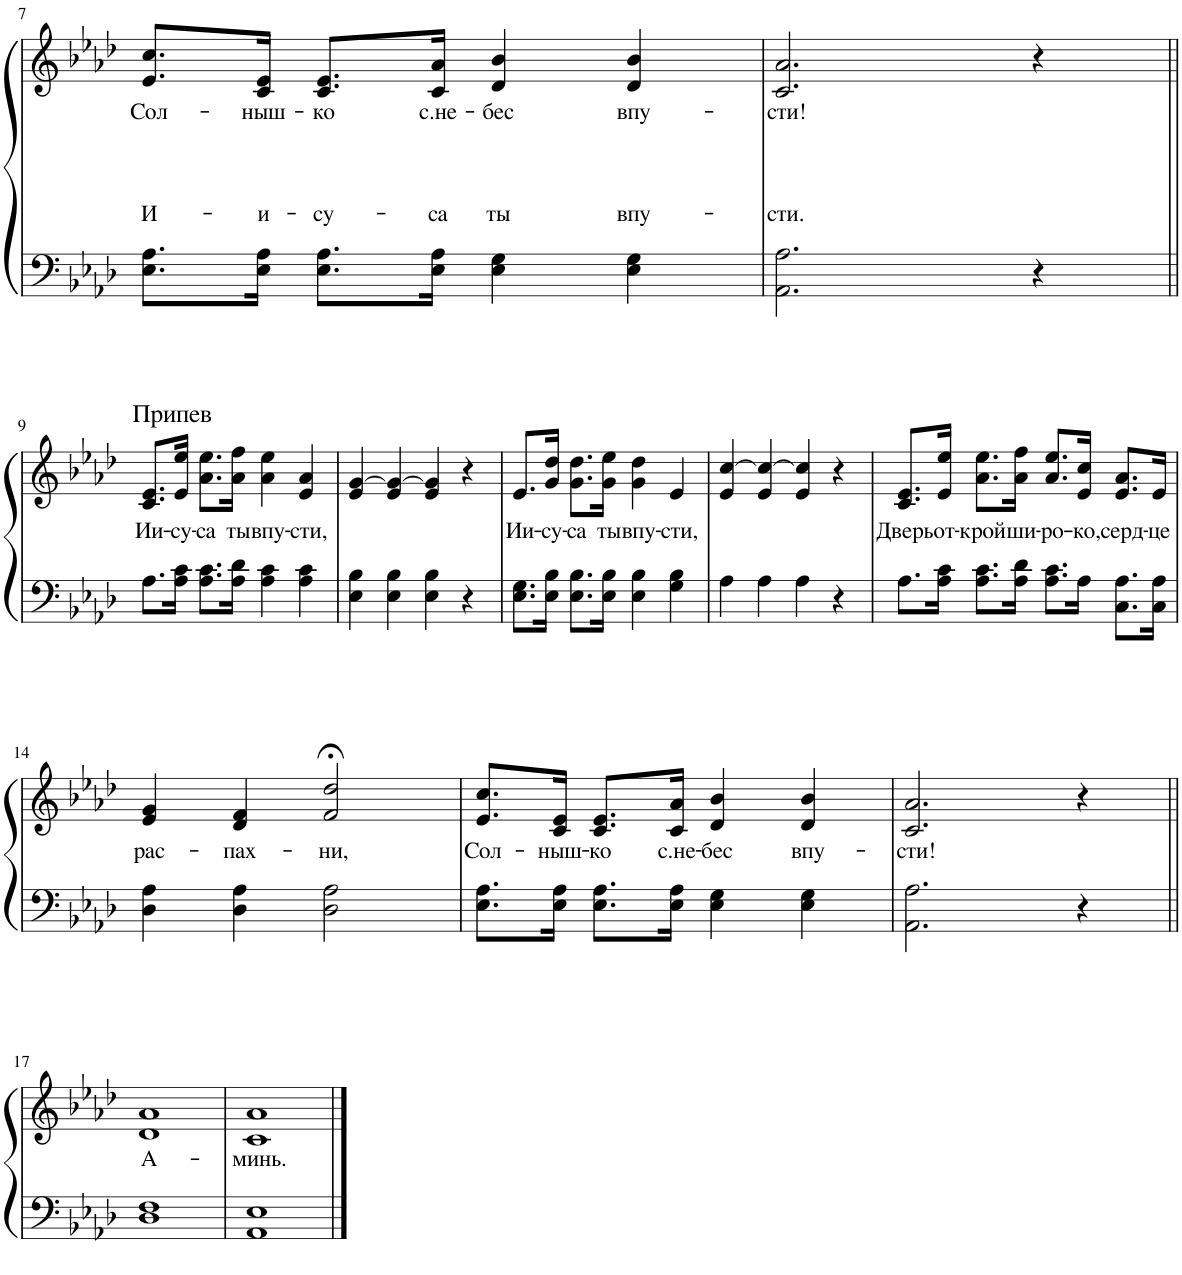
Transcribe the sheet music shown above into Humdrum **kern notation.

**kern	**kern	**text	**text	**text	**text	**text
*part1	*part1	*part1	*part1	*part1	*part1	*part1
*staff2	*staff1	*staff1	*staff1	*staff1	*staff1	*staff1
*I"Piano	*	*	*	*	*	*
*I'Pno.	*	*	*	*	*	*
!!LO:PB:g=z
*clefF4	*clefG2	*	*	*	*	*
*k[b-e-a-d-]	*k[b-e-a-d-]	*	*	*	*	*
*M4/4	*M4/4	*	*	*	*	*
=7	=7	=7	=7	=7	=7	=7
!	!	!LO:LY:b	!	!	!	!LO:LY:b
8.E-\ 8.A-\L	8.e-/ 8.cc/L	Сол-	.	.	.	И-
!	!	!LO:LY:b	!	!	!	!LO:LY:b
16E-\ 16A-\Jk	16c/ 16e-/Jk	-ныш-	.	.	.	-и-
!	!	!LO:LY:b	!	!	!	!LO:LY:b
8.E-\ 8.A-\L	8.c/ 8.e-/L	-ко	.	.	.	-су-
!	!	!LO:LY:b	!	!	!	!LO:LY:b
16E-\ 16A-\Jk	16c/ 16a-/Jk	с.не-	.	.	.	-са
!	!	!LO:LY:b	!	!	!	!LO:LY:b
4E-\ 4G\	4d-/ 4b-/	-бес	.	.	.	ты
!	!	!LO:LY:b	!	!	!	!LO:LY:b
4E-\ 4G\	4d-/ 4b-/	впу-	.	.	.	впу-
=8	=8	=8	=8	=8	=8	=8
!	!	!LO:LY:b	!	!	!	!LO:LY:b
2.AA-\ 2.A-\	2.c/ 2.a-/	-сти!	.	.	.	-сти.
4r	4r	.	.	.	.	.
!!LO:LB:g=z
=9||	=9||	=9||	=9||	=9||	=9||	=9||
!	!LO:TX:a:t=Припев	!	!	!	!	!
!	!	!LO:LY:b	!	!	!	!
8.A-\L	8.c/ 8.e-/L	Ии-	.	.	.	.
!	!	!LO:LY:b	!	!	!	!
16A-\ 16c\Jk	16e-/ 16ee-/Jk	-су-	.	.	.	.
!	!	!LO:LY:b	!	!	!	!
8.A-\ 8.c\L	8.a-\ 8.ee-\L	-са	.	.	.	.
!	!	!LO:LY:b	!	!	!	!
16A-\ 16d-\Jk	16a-\ 16ff\Jk	ты	.	.	.	.
!	!	!LO:LY:b	!	!	!	!
4A-\ 4c\	4a-\ 4ee-\	впу-	.	.	.	.
!	!	!LO:LY:b	!	!	!	!
4A-\ 4c\	4e-/ 4a-/	-сти,	.	.	.	.
=10	=10	=10	=10	=10	=10	=10
4E-\ 4B-\	4e-/ [4g/	.	.	.	.	.
4E-\ 4B-\	4e-/ 4g/_	.	.	.	.	.
4E-\ 4B-\	4e-/ 4g/]	.	.	.	.	.
4r	4r	.	.	.	.	.
=11	=11	=11	=11	=11	=11	=11
!	!	!LO:LY:b	!	!	!	!
8.E-\ 8.G\L	8.e-/L	Ии-	.	.	.	.
!	!	!LO:LY:b	!	!	!	!
16E-\ 16B-\Jk	16g/ 16dd-/Jk	-су-	.	.	.	.
!	!	!LO:LY:b	!	!	!	!
8.E-\ 8.B-\L	8.g\ 8.dd-\L	-са	.	.	.	.
!	!	!LO:LY:b	!	!	!	!
16E-\ 16B-\Jk	16g\ 16ee-\Jk	ты	.	.	.	.
!	!	!LO:LY:b	!	!	!	!
4E-\ 4B-\	4g\ 4dd-\	впу-	.	.	.	.
!	!	!LO:LY:b	!	!	!	!
4G\ 4B-\	4e-/	-сти,	.	.	.	.
=12	=12	=12	=12	=12	=12	=12
4A-\	4e-/ [4cc/	.	.	.	.	.
4A-\	4e-/ 4cc/_	.	.	.	.	.
4A-\	4e-/ 4cc/]	.	.	.	.	.
4r	4r	.	.	.	.	.
=13	=13	=13	=13	=13	=13	=13
!	!	!LO:LY:b	!	!	!	!
8.A-\L	8.c/ 8.e-/L	Дверь	.	.	.	.
!	!	!LO:LY:b	!	!	!	!
16A-\ 16c\Jk	16e-/ 16ee-/Jk	от-	.	.	.	.
!	!	!LO:LY:b	!	!	!	!
8.A-\ 8.c\L	8.a-\ 8.ee-\L	-крой	.	.	.	.
!	!	!LO:LY:b	!	!	!	!
16A-\ 16d-\Jk	16a-\ 16ff\Jk	ши-	.	.	.	.
!	!	!LO:LY:b	!	!	!	!
8.A-\ 8.c\L	8.a-/ 8.ee-/L	-ро-	.	.	.	.
!	!	!LO:LY:b	!	!	!	!
16A-\Jk	16e-/ 16cc/Jk	-ко,	.	.	.	.
!	!	!LO:LY:b	!	!	!	!
8.C\ 8.A-\L	8.e-/ 8.a-/L	серд-	.	.	.	.
!	!	!LO:LY:b	!	!	!	!
16C\ 16A-\Jk	16e-/Jk	-це	.	.	.	.
!!LO:LB:g=z
=14	=14	=14	=14	=14	=14	=14
!	!	!LO:LY:b	!	!	!	!
4D-\ 4A-\	4e-/ 4g/	рас-	.	.	.	.
!	!	!LO:LY:b	!	!	!	!
4D-\ 4A-\	4d-/ 4f/	-пах-	.	.	.	.
!	!	!LO:LY:b	!	!	!	!
2D-\ 2A-\	2f/;< 2dd-/;<	-ни,	.	.	.	.
=15	=15	=15	=15	=15	=15	=15
!	!	!LO:LY:b	!	!	!	!
8.E-\ 8.A-\L	8.e-/ 8.cc/L	Сол-	.	.	.	.
!	!	!LO:LY:b	!	!	!	!
16E-\ 16A-\Jk	16c/ 16e-/Jk	-ныш-	.	.	.	.
!	!	!LO:LY:b	!	!	!	!
8.E-\ 8.A-\L	8.c/ 8.e-/L	-ко	.	.	.	.
!	!	!LO:LY:b	!	!	!	!
16E-\ 16A-\Jk	16c/ 16a-/Jk	с.не-	.	.	.	.
!	!	!LO:LY:b	!	!	!	!
4E-\ 4G\	4d-/ 4b-/	-бес	.	.	.	.
!	!	!LO:LY:b	!	!	!	!
4E-\ 4G\	4d-/ 4b-/	впу-	.	.	.	.
=16	=16	=16	=16	=16	=16	=16
!	!	!LO:LY:b	!	!	!	!
2.AA-\ 2.A-\	2.c/ 2.a-/	-сти!	.	.	.	.
4r	4r	.	.	.	.	.
!!LO:LB:g=z
=17||	=17||	=17||	=17||	=17||	=17||	=17||
!	!	!LO:LY:b	!	!	!	!
1D- 1F	1d- 1a-	A-	.	.	.	.
=18	=18	=18	=18	=18	=18	=18
!	!	!LO:LY:b	!	!	!	!
1AA- 1E-	1c 1a-	-минь.	.	.	.	.
==	==	==	==	==	==	==
*-	*-	*-	*-	*-	*-	*-
